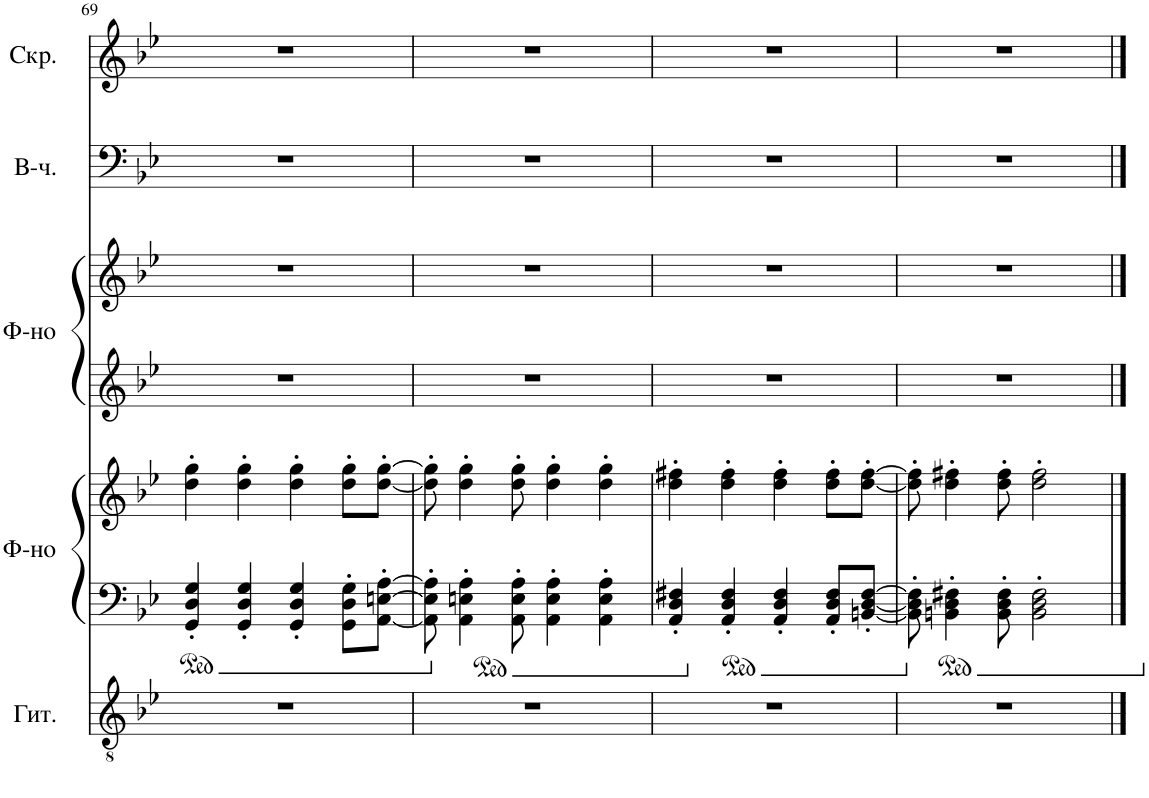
**kern	**kern	**kern	**kern	**kern	**kern	**kern
*part5	*part4	*part4	*part3	*part3	*part2	*part1
*staff7	*staff6	*staff5	*staff4	*staff3	*staff2	*staff1
*I"Акустическая гитара	*I"Фортепиано	*	*I"Фортепиано	*	*I"Виолончель	*I"Скрипка
!!LO:PB:g=z
*clefGv2	*clefF4	*clefG2	*clefG2	*clefG2	*clefF4	*clefG2
*k[b-e-]	*k[b-e-]	*k[b-e-]	*k[b-e-]	*k[b-e-]	*k[b-e-]	*k[b-e-]
*M4/4	*M4/4	*M4/4	*M4/4	*M4/4	*M4/4	*M4/4
=69	=69	=69	=69	=69	=69	=69
1r	4GG/' 4D/' 4G/'	4dd\' 4gg\'	1r	1r	1r	1r
.	4GG/' 4D/' 4G/'	4dd\' 4gg\'	.	.	.	.
.	4GG/' 4D/' 4G/'	4dd\' 4gg\'	.	.	.	.
.	8GG\' 8D\' 8G\'L	8dd\' 8gg\'L	.	.	.	.
.	[8AA\' [8En\' [8A\'J	[8dd\' [8gg\'J	.	.	.	.
=70	=70	=70	=70	=70	=70	=70
1r	8AA\]' 8E\]' 8A\]'	8dd\]' 8gg\]'	1r	1r	1r	1r
.	4AA\' 4En\' 4A\'	4dd\' 4gg\'	.	.	.	.
.	8AA\' 8E\' 8A\'	8dd\' 8gg\'	.	.	.	.
.	4AA\' 4E\' 4A\'	4dd\' 4gg\'	.	.	.	.
.	4AA\' 4E\' 4A\'	4dd\' 4gg\'	.	.	.	.
=71	=71	=71	=71	=71	=71	=71
1r	4AA/' 4D/' 4F#X/'	4dd\' 4ff#X\'	1r	1r	1r	1r
.	4AA/' 4D/' 4F#/'	4dd\' 4ff#\'	.	.	.	.
.	4AA/' 4D/' 4F#/'	4dd\' 4ff#\'	.	.	.	.
.	8AA/' 8D/' 8F#/'L	8dd\' 8ff#\'L	.	.	.	.
.	[8BBn/' [8D/' [8F#/'J	[8dd\' [8ff#\'J	.	.	.	.
=72	=72	=72	=72	=72	=72	=72
1r	8BB\]' 8D\]' 8F#\]'	8dd\]' 8ff#\]'	1r	1r	1r	1r
.	4BBn\' 4D\' 4F#X\'	4dd\' 4ff#X\'	.	.	.	.
.	8BB\' 8D\' 8F#\'	8dd\' 8ff#\'	.	.	.	.
.	2BB\' 2D\' 2F#\'	2dd\' 2ff#\'	.	.	.	.
==	==	==	==	==	==	==
*-	*-	*-	*-	*-	*-	*-
